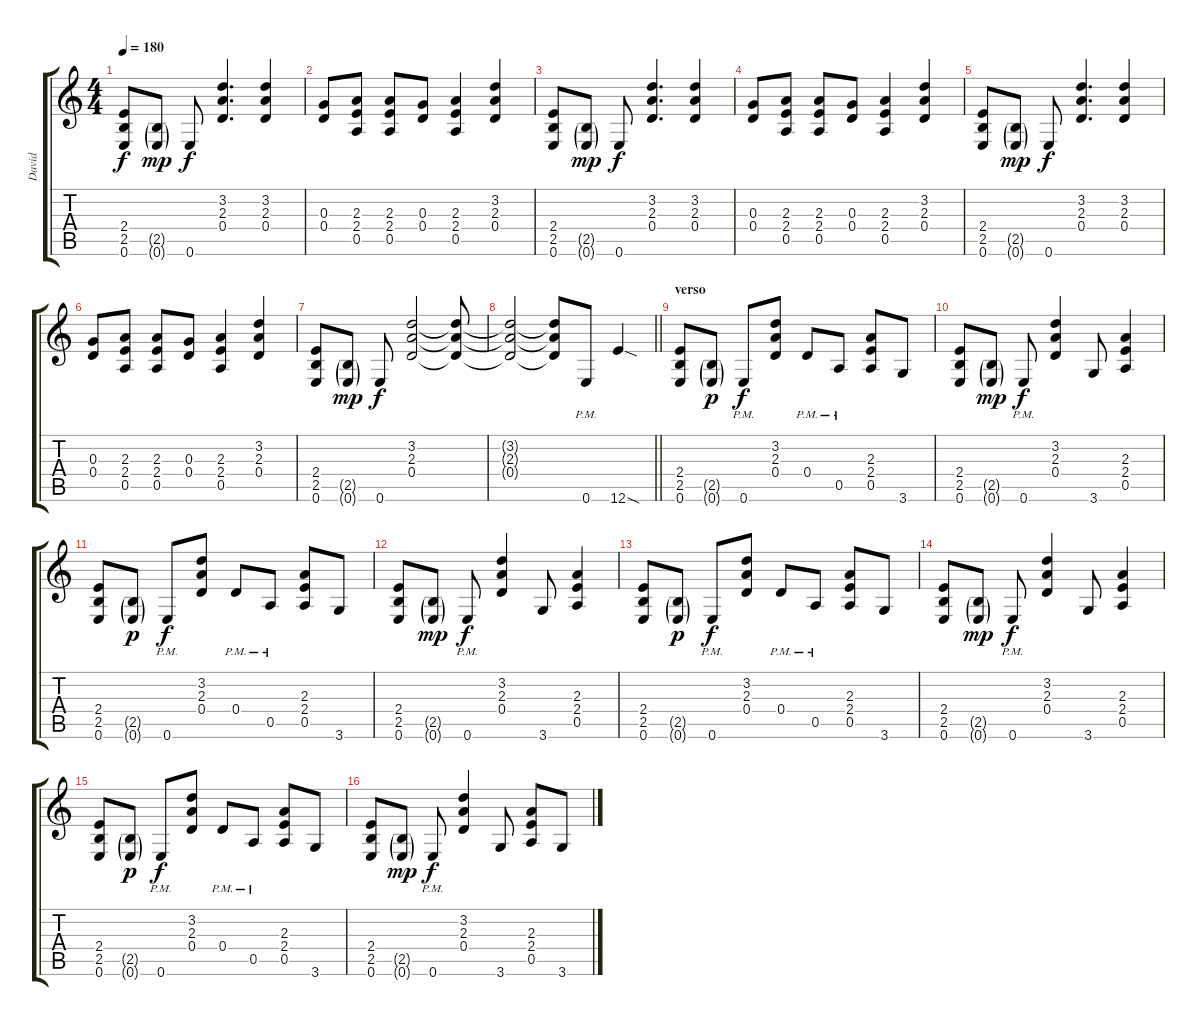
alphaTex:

\track ("David" "David") {instrument overdrivenguitar}
\staff {score tabs}
\tuning (E4 B3 G3 D3 A2 E2) {hide}
\ts (4 4)
\tempo 180
\clef g2
\ks c
(2.4 2.5 0.6).8{dy f} (2.5{g} 0.6{g}).8{dy mp} 0.6.8{dy f} (3.2 2.3 0.4).4{d} (3.2 2.3 0.4).4 |
(0.3 0.4).8 (2.3 2.4 0.5).8 (2.3 2.4 0.5).8 (0.3 0.4).8 (2.3 2.4 0.5).4 (3.2 2.3 0.4).4 |
(2.4 2.5 0.6).8 (2.5{g} 0.6{g}).8{dy mp} 0.6.8{dy f} (3.2 2.3 0.4).4{d} (3.2 2.3 0.4).4 |
(0.3 0.4).8 (2.3 2.4 0.5).8 (2.3 2.4 0.5).8 (0.3 0.4).8 (2.3 2.4 0.5).4 (3.2 2.3 0.4).4 |
(2.4 2.5 0.6).8 (2.5{g} 0.6{g}).8{dy mp} 0.6.8{dy f} (3.2 2.3 0.4).4{d} (3.2 2.3 0.4).4 |
(0.3 0.4).8 (2.3 2.4 0.5).8 (2.3 2.4 0.5).8 (0.3 0.4).8 (2.3 2.4 0.5).4 (3.2 2.3 0.4).4 |
(2.4 2.5 0.6).8 (2.5{g} 0.6{g}).8{dy mp} 0.6.8{dy f} (3.2 2.3 0.4).2 (3.2{t} 2.3{t} 0.4{t}).8 |
\barLineRight lightlight
(3.2{t} 2.3{t} 0.4{t}).2 (3.2{t} 2.3{t} 0.4{t}).8 0.6{pm}.8 12.6{sod}.4 |
\section ("" "verso")
(2.4 2.5 0.6).8 (2.5{g} 0.6{g}).8{dy p} 0.6{pm}.8{dy f} (3.2 2.3 0.4).8 0.4{pm}.8 0.5{pm}.8 (2.3 2.4 0.5).8 3.6.8 |
(2.4 2.5 0.6).8 (2.5{g} 0.6{g}).8{dy mp} 0.6{pm}.8{dy f} (3.2 2.3 0.4).4 3.6.8 (2.3 2.4 0.5).4 |
(2.4 2.5 0.6).8 (2.5{g} 0.6{g}).8{dy p} 0.6{pm}.8{dy f} (3.2 2.3 0.4).8 0.4{pm}.8 0.5{pm}.8 (2.3 2.4 0.5).8 3.6.8 |
(2.4 2.5 0.6).8 (2.5{g} 0.6{g}).8{dy mp} 0.6{pm}.8{dy f} (3.2 2.3 0.4).4 3.6.8 (2.3 2.4 0.5).4 |
(2.4 2.5 0.6).8 (2.5{g} 0.6{g}).8{dy p} 0.6{pm}.8{dy f} (3.2 2.3 0.4).8 0.4{pm}.8 0.5{pm}.8 (2.3 2.4 0.5).8 3.6.8 |
(2.4 2.5 0.6).8 (2.5{g} 0.6{g}).8{dy mp} 0.6{pm}.8{dy f} (3.2 2.3 0.4).4 3.6.8 (2.3 2.4 0.5).4 |
(2.4 2.5 0.6).8 (2.5{g} 0.6{g}).8{dy p} 0.6{pm}.8{dy f} (3.2 2.3 0.4).8 0.4{pm}.8 0.5{pm}.8 (2.3 2.4 0.5).8 3.6.8 |
(2.4 2.5 0.6).8 (2.5{g} 0.6{g}).8{dy mp} 0.6{pm}.8{dy f} (3.2 2.3 0.4).4 3.6.8 (2.3 2.4 0.5).8 3.6.8
